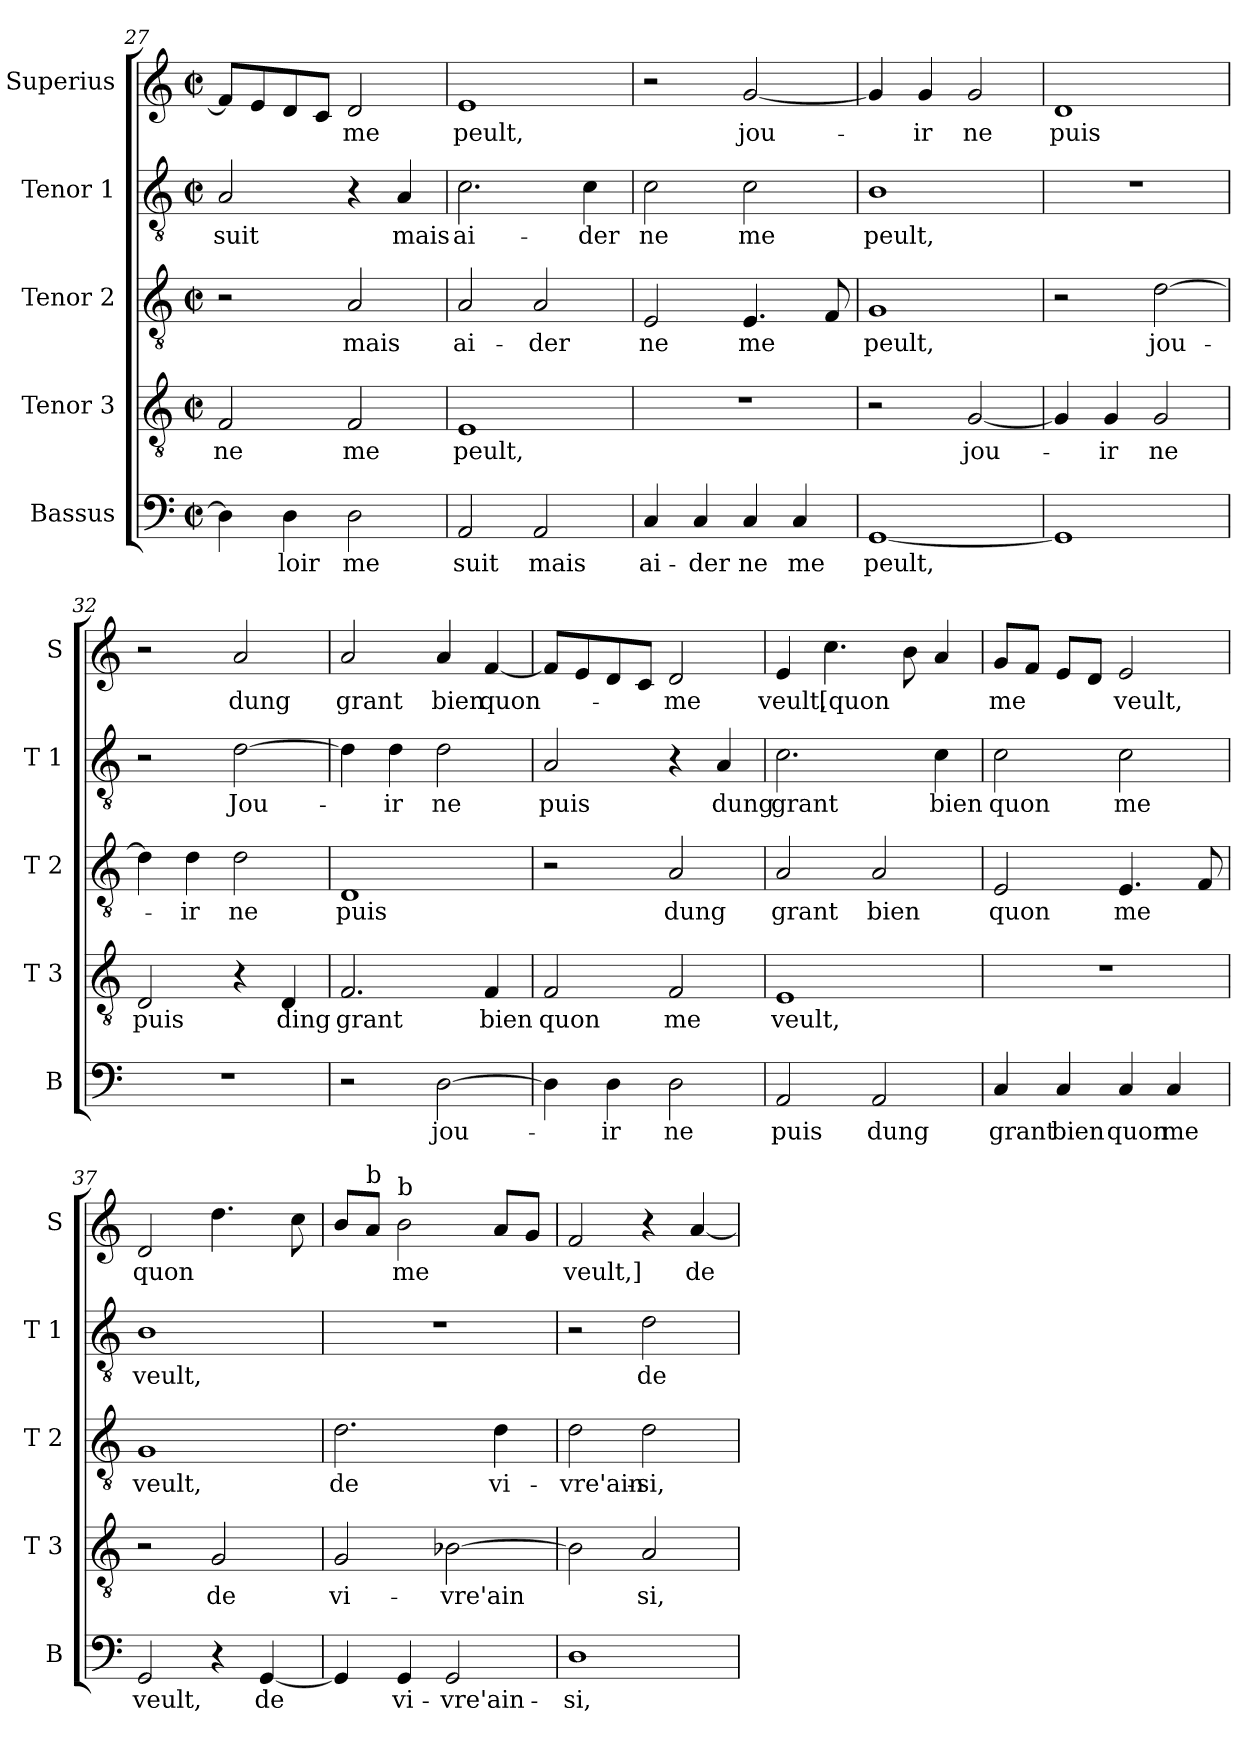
**kern	**text	**kern	**text	**kern	**text	**kern	**text	**kern	**text
*part5	*part5	*part4	*part4	*part3	*part3	*part2	*part2	*part1	*part1
*staff5	*staff5	*staff4	*staff4	*staff3	*staff3	*staff2	*staff2	*staff1	*staff1
*I"Bassus	*	*I"Tenor 3	*	*I"Tenor 2	*	*I"Tenor 1	*	*I"Superius	*
*I'B	*	*I'T 3	*	*I'T 2	*	*I'T 1	*	*I'S	*
*clefF4	*	*clefGv2	*	*clefGv2	*	*clefGv2	*	*clefG2	*
*k[]	*	*k[]	*	*k[]	*	*k[]	*	*k[]	*
*C:	*	*C:	*	*C:	*	*C:	*	*C:	*
*M2/2	*	*M2/2	*	*M2/2	*	*M2/2	*	*M2/2	*
*met(c|)	*	*met(c|)	*	*met(c|)	*	*met(c|)	*	*met(c|)	*
=27	=27	=27	=27	=27	=27	=27	=27	=27	=27
!	!	!	!LO:LY:b	!	!	!	!LO:LY:b	!	!
4D\]	.	2F/	ne	2r	.	2A/	suit	8f/L]	.
.	.	.	.	.	.	.	.	8e/	.
!	!LO:LY:b	!	!	!	!	!	!	!	!
4D\	-loir	.	.	.	.	.	.	8d/	.
.	.	.	.	.	.	.	.	8c/J	.
!	!LO:LY:b	!	!LO:LY:b	!	!LO:LY:b	!	!	!	!LO:LY:b
2D\	me	2F/	me	2A/	mais	4r	.	2d/	me
!	!	!	!	!	!	!	!LO:LY:b	!	!
.	.	.	.	.	.	4A/	mais	.	.
=28	=28	=28	=28	=28	=28	=28	=28	=28	=28
!	!LO:LY:b	!	!LO:LY:b	!	!LO:LY:b	!	!LO:LY:b	!	!LO:LY:b
2AA/	suit	1E	peult,	2A/	ai-	2.c\	ai-	1e	peult,
!	!LO:LY:b	!	!	!	!LO:LY:b	!	!	!	!
2AA/	mais	.	.	2A/	-der	.	.	.	.
!	!	!	!	!	!	!	!LO:LY:b	!	!
.	.	.	.	.	.	4c\	-der	.	.
=29	=29	=29	=29	=29	=29	=29	=29	=29	=29
!	!LO:LY:b	!	!	!	!LO:LY:b	!	!LO:LY:b	!	!
4C/	ai-	1r	.	2E/	ne	2c\	ne	2r	.
!	!LO:LY:b	!	!	!	!	!	!	!	!
4C/	-der	.	.	.	.	.	.	.	.
!	!LO:LY:b	!	!	!	!LO:LY:b	!	!LO:LY:b	!	!LO:LY:b
4C/	ne	.	.	4.E/	me	2c\	me	[2g/	jou-
!	!LO:LY:b	!	!	!	!	!	!	!	!
4C/	me	.	.	.	.	.	.	.	.
.	.	.	.	8F/	.	.	.	.	.
!!LO:PB:g=z
=30	=30	=30	=30	=30	=30	=30	=30	=30	=30
!	!LO:LY:b	!	!	!	!LO:LY:b	!	!LO:LY:b	!	!
[1GG	peult,	2r	.	1G	peult,	1B	peult,	4g/]	.
!	!	!	!	!	!	!	!	!	!LO:LY:b
.	.	.	.	.	.	.	.	4g/	-ir
!	!	!	!LO:LY:b	!	!	!	!	!	!LO:LY:b
.	.	[2G/	jou-	.	.	.	.	2g/	ne
=31	=31	=31	=31	=31	=31	=31	=31	=31	=31
!	!	!	!	!	!	!	!	!	!LO:LY:b
1GG]	.	4G/]	.	2r	.	1r	.	1d	puis
!	!	!	!LO:LY:b	!	!	!	!	!	!
.	.	4G/	-ir	.	.	.	.	.	.
!	!	!	!LO:LY:b	!	!LO:LY:b	!	!	!	!
.	.	2G/	ne	[2d\	jou-	.	.	.	.
=32	=32	=32	=32	=32	=32	=32	=32	=32	=32
!	!	!	!LO:LY:b	!	!	!	!	!	!
1r	.	2D/	puis	4d\]	.	2r	.	2r	.
!	!	!	!	!	!LO:LY:b	!	!	!	!
.	.	.	.	4d\	-ir	.	.	.	.
!	!	!	!	!	!LO:LY:b	!	!LO:LY:b	!	!LO:LY:b
.	.	4r	.	2d\	ne	[2d\	Jou-	2a/	dung
!	!	!	!LO:LY:b	!	!	!	!	!	!
.	.	4D/	ding	.	.	.	.	.	.
=33	=33	=33	=33	=33	=33	=33	=33	=33	=33
!	!	!	!LO:LY:b	!	!LO:LY:b	!	!	!	!LO:LY:b
2r	.	2.F/	grant	1D	puis	4d\]	.	2a/	grant
!	!	!	!	!	!	!	!LO:LY:b	!	!
.	.	.	.	.	.	4d\	-ir	.	.
!	!LO:LY:b	!	!	!	!	!	!LO:LY:b	!	!LO:LY:b
[2D\	jou-	.	.	.	.	2d\	ne	4a/	bien
!	!	!	!LO:LY:b	!	!	!	!	!	!LO:LY:b
.	.	4F/	bien	.	.	.	.	[4f/	quon-
=34	=34	=34	=34	=34	=34	=34	=34	=34	=34
!	!	!	!LO:LY:b	!	!	!	!LO:LY:b	!	!
4D\]	.	2F/	quon	2r	.	2A/	puis	8f/L]	.
.	.	.	.	.	.	.	.	8e/	.
!	!LO:LY:b	!	!	!	!	!	!	!	!
4D\	-ir	.	.	.	.	.	.	8d/	.
.	.	.	.	.	.	.	.	8c/J	.
!	!LO:LY:b	!	!LO:LY:b	!	!LO:LY:b	!	!	!	!LO:LY:b
2D\	ne	2F/	me	2A/	dung	4r	.	2d/	-me
!	!	!	!	!	!	!	!LO:LY:b	!	!
.	.	.	.	.	.	4A/	dung	.	.
=35	=35	=35	=35	=35	=35	=35	=35	=35	=35
!	!LO:LY:b	!	!LO:LY:b	!	!LO:LY:b	!	!LO:LY:b	!	!LO:LY:b
2AA/	puis	1E	veult,	2A/	grant	2.c\	grant	4e/	veult,
!	!	!	!	!	!	!	!	!	!LO:LY:b
.	.	.	.	.	.	.	.	4.cc\	[quon
!	!LO:LY:b	!	!	!	!LO:LY:b	!	!	!	!
2AA/	dung	.	.	2A/	bien	.	.	.	.
.	.	.	.	.	.	.	.	8b\	.
!	!	!	!	!	!	!	!LO:LY:b	!	!
.	.	.	.	.	.	4c\	bien	4a/	.
!!LO:LB:g=z
=36	=36	=36	=36	=36	=36	=36	=36	=36	=36
!	!LO:LY:b	!	!	!	!LO:LY:b	!	!LO:LY:b	!	!LO:LY:b
4C/	grant	1r	.	2E/	quon	2c\	quon	8g/L	me
.	.	.	.	.	.	.	.	8f/J	.
!	!LO:LY:b	!	!	!	!	!	!	!	!
4C/	bien	.	.	.	.	.	.	8e/L	.
.	.	.	.	.	.	.	.	8d/J	.
!	!LO:LY:b	!	!	!	!LO:LY:b	!	!LO:LY:b	!	!LO:LY:b
4C/	quon	.	.	4.E/	me	2c\	me	2e/	veult,
!	!LO:LY:b	!	!	!	!	!	!	!	!
4C/	me	.	.	.	.	.	.	.	.
.	.	.	.	8F/	.	.	.	.	.
=37	=37	=37	=37	=37	=37	=37	=37	=37	=37
!	!LO:LY:b	!	!	!	!LO:LY:b	!	!LO:LY:b	!	!LO:LY:b
2GG/	veult,	2r	.	1G	veult,	1B	veult,	2d/	quon
!	!	!	!LO:LY:b	!	!	!	!	!	!
4r	.	2G/	de	.	.	.	.	4.dd\	.
!	!LO:LY:b	!	!	!	!	!	!	!	!
[4GG/	de	.	.	.	.	.	.	.	.
.	.	.	.	.	.	.	.	8cc\	.
=38	=38	=38	=38	=38	=38	=38	=38	=38	=38
!	!	!	!LO:LY:b	!	!LO:LY:b	!	!	!	!
4GG/]	.	2G/	vi-	2.d\	de	1r	.	8b/L	.
!	!	!	!	!	!	!	!	!LO:TX:a:t=b	!
.	.	.	.	.	.	.	.	8a/J	.
!	!	!	!	!	!	!	!	!LO:TX:a:t=b	!
!	!LO:LY:b	!	!	!	!	!	!	!	!LO:LY:b
4GG/	vi-	.	.	.	.	.	.	2b\	me
!	!LO:LY:b	!	!LO:LY:b	!	!	!	!	!	!
2GG/	-vre'ain-	[2B-X\	-vre'ain	.	.	.	.	.	.
!	!	!	!	!	!LO:LY:b	!	!	!	!
.	.	.	.	4d\	vi-	.	.	8a/L	.
.	.	.	.	.	.	.	.	8g/J	.
=39	=39	=39	=39	=39	=39	=39	=39	=39	=39
!	!LO:LY:b	!	!	!	!LO:LY:b	!	!	!	!LO:LY:b
1D	-si,	2B-\]	.	2d\	-vre'ain-	2r	.	2f/	veult,]
!	!	!	!LO:LY:b	!	!LO:LY:b	!	!LO:LY:b	!	!
.	.	2A/	si,	2d\	-si,	2d\	de	4r	.
!	!	!	!	!	!	!	!	!	!LO:LY:b
.	.	.	.	.	.	.	.	[4a/	de
=	=	=	=	=	=	=	=	=	=
*-	*-	*-	*-	*-	*-	*-	*-	*-	*-
